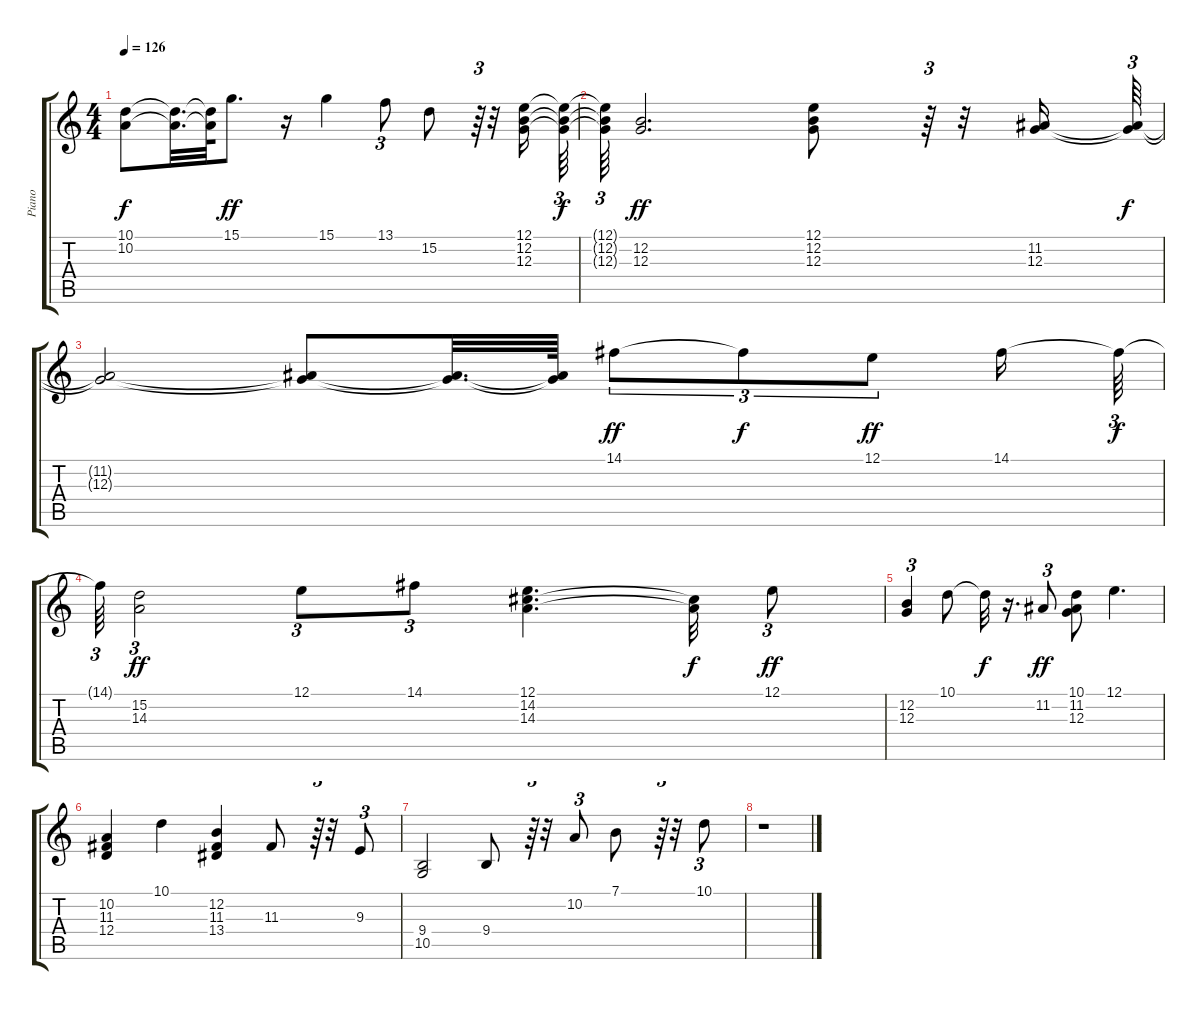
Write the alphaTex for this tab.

\track ("Piano" "Piano") {instrument electricpiano1}
\staff {score tabs}
\tuning (E4 B3 G3 D3 A2 E2) {hide}
\ts (4 4)
\tempo 126
\clef g2
\ks c
(10.1{t} 10.2{t}).8{dy f} (10.1{t} 10.2{t}).32{d} (10.1{t} 10.2{t}).64 15.1.8{d dy ff volume 9} r.16 15.1.4{volume 8} 13.1.8{tu (3 2) volume 8} 15.2.8{volume 8} r.64{tu (3 2)} r.32 (12.1 12.2 12.3).16{volume 8} (12.1{t} 12.2{t} 12.3{t}).64{tu (3 2) dy f} |
(12.1{t} 12.2{t} 12.3{t}).64{tu (3 2)} (12.2 12.3).2{d dy ff volume 8} (12.1 12.2 12.3).8{volume 7} r.64{tu (3 2)} r.32 (11.2 12.3).16{volume 6} (11.2{t} 12.3{t}).64{tu (3 2) dy f} |
(11.2{t} 12.3{t}).2 (11.2{t} 12.3{t}).8 (11.2{t} 12.3{t}).32{d} (11.2{t} 12.3{t}).64 14.1.8{tu (3 2) dy ff volume 6} 14.1{t}.8{tu (3 2) dy f} 12.1.8{tu (3 2) dy ff volume 5} 14.1.16{volume 5} 14.1{t}.64{tu (3 2) dy f} |
14.1{t}.64{tu (3 2)} (15.2 14.3).2{tu (3 2) dy ff volume 5} 12.1.8{tu (3 2) volume 5} 14.1.8{tu (3 2) volume 4} (12.1 14.2 14.3).4{d volume 4} (14.2{t} 14.3{t}).32{dy f} 12.1.8{tu (3 2) dy ff volume 4} |
(12.2 12.3).4{tu (3 2) volume 4} 10.1.8{volume 4} 10.1{t}.32{dy f} r.16{d} 11.2.8{tu (3 2) dy ff volume 3} (10.1 11.2 12.3).8{volume 3} 12.1.4{d volume 3} |
(10.2 11.3 12.4).4{volume 2} 10.1.4{volume 2} (12.2 11.3 13.4).4{volume 2} 11.3.8{volume 2} r.64{tu (3 2)} r.32 9.3.8{tu (3 2) volume 1} |
(9.4 10.5).2{volume 1} 9.4.8{volume 1} r.64{tu (3 2)} r.32 10.2.8{tu (3 2) volume 0} 7.1.8{volume 0} r.64{tu (3 2)} r.32 10.1.8{tu (3 2) volume 0} |
r.1
